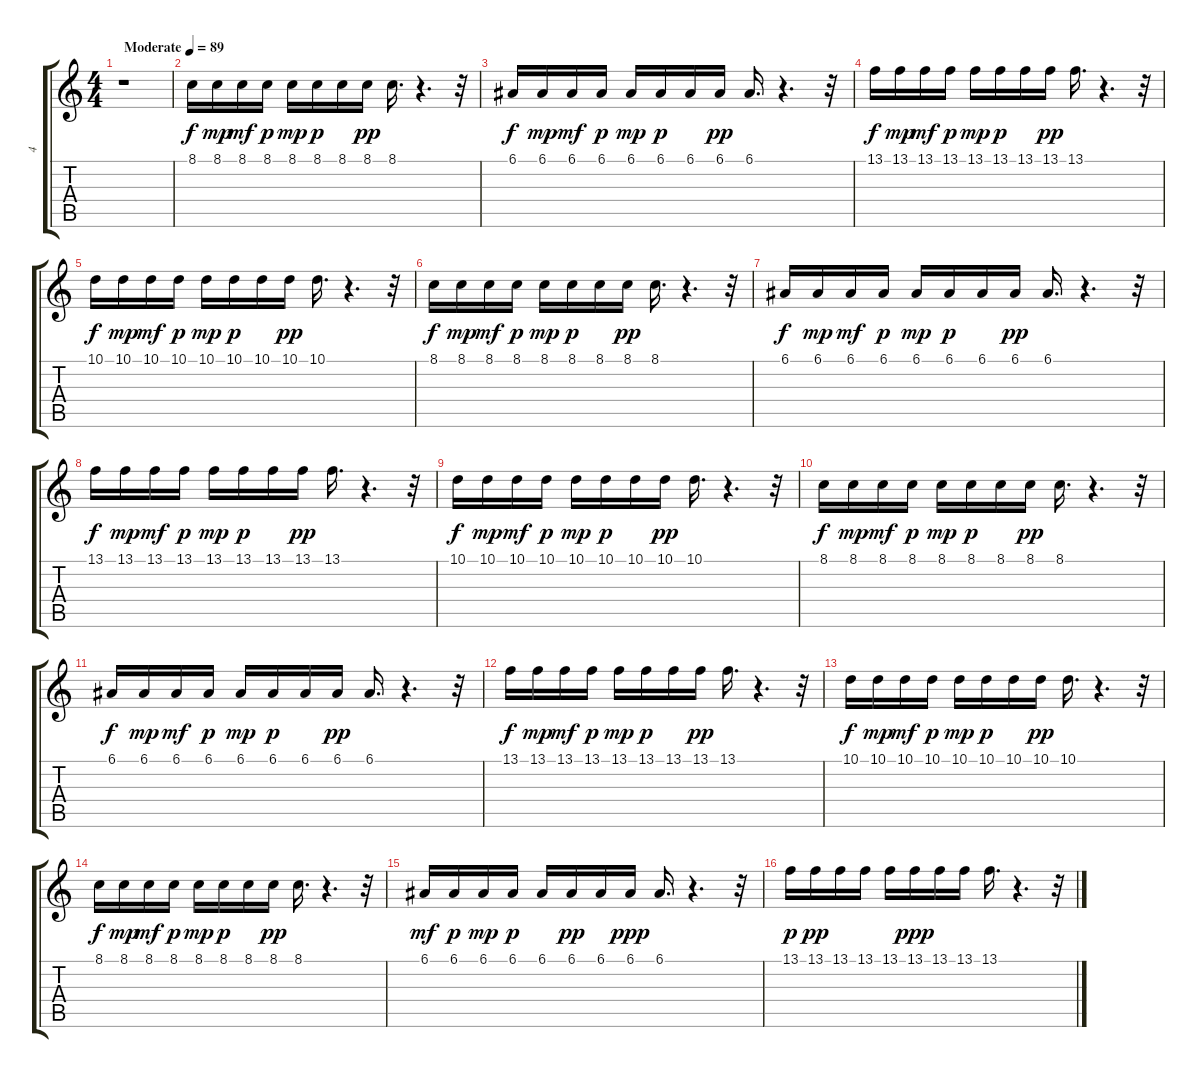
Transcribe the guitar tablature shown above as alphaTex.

\track ("4" "4") {instrument pad3polysynth}
\staff {score tabs}
\tuning (E4 B3 G3 D3 A2 E2) {hide}
\ts (4 4)
\tempo (89 "Moderate")
\clef g2
\ks c
r.1{dy f instrument pad3polysynth} |
8.1.16 8.1.16{dy mp} 8.1.16{dy mf} 8.1.16{dy p} 8.1.16{dy mp} 8.1.16{dy p} 8.1.16 8.1.16{dy pp} 8.1.16{d} r.4{d} r.32 |
6.1.16{dy f} 6.1.16{dy mp} 6.1.16{dy mf} 6.1.16{dy p} 6.1.16{dy mp} 6.1.16{dy p} 6.1.16 6.1.16{dy pp} 6.1.16{d} r.4{d} r.32 |
13.1.16{dy f} 13.1.16{dy mp} 13.1.16{dy mf} 13.1.16{dy p} 13.1.16{dy mp} 13.1.16{dy p} 13.1.16 13.1.16{dy pp} 13.1.16{d} r.4{d} r.32 |
10.1.16{dy f} 10.1.16{dy mp} 10.1.16{dy mf} 10.1.16{dy p} 10.1.16{dy mp} 10.1.16{dy p} 10.1.16 10.1.16{dy pp} 10.1.16{d} r.4{d} r.32 |
8.1.16{dy f} 8.1.16{dy mp} 8.1.16{dy mf} 8.1.16{dy p} 8.1.16{dy mp} 8.1.16{dy p} 8.1.16 8.1.16{dy pp} 8.1.16{d} r.4{d} r.32 |
6.1.16{dy f} 6.1.16{dy mp} 6.1.16{dy mf} 6.1.16{dy p} 6.1.16{dy mp} 6.1.16{dy p} 6.1.16 6.1.16{dy pp} 6.1.16{d} r.4{d} r.32 |
13.1.16{dy f} 13.1.16{dy mp} 13.1.16{dy mf} 13.1.16{dy p} 13.1.16{dy mp} 13.1.16{dy p} 13.1.16 13.1.16{dy pp} 13.1.16{d} r.4{d} r.32 |
10.1.16{dy f} 10.1.16{dy mp} 10.1.16{dy mf} 10.1.16{dy p} 10.1.16{dy mp} 10.1.16{dy p} 10.1.16 10.1.16{dy pp} 10.1.16{d} r.4{d} r.32 |
8.1.16{dy f} 8.1.16{dy mp} 8.1.16{dy mf} 8.1.16{dy p} 8.1.16{dy mp} 8.1.16{dy p} 8.1.16 8.1.16{dy pp} 8.1.16{d} r.4{d} r.32 |
6.1.16{dy f} 6.1.16{dy mp} 6.1.16{dy mf} 6.1.16{dy p} 6.1.16{dy mp} 6.1.16{dy p} 6.1.16 6.1.16{dy pp} 6.1.16{d} r.4{d} r.32 |
13.1.16{dy f} 13.1.16{dy mp} 13.1.16{dy mf} 13.1.16{dy p} 13.1.16{dy mp} 13.1.16{dy p} 13.1.16 13.1.16{dy pp} 13.1.16{d} r.4{d} r.32 |
10.1.16{dy f} 10.1.16{dy mp} 10.1.16{dy mf} 10.1.16{dy p} 10.1.16{dy mp} 10.1.16{dy p} 10.1.16 10.1.16{dy pp} 10.1.16{d} r.4{d} r.32 |
8.1.16{dy f} 8.1.16{dy mp} 8.1.16{dy mf} 8.1.16{dy p} 8.1.16{dy mp} 8.1.16{dy p} 8.1.16 8.1.16{dy pp} 8.1.16{d} r.4{d} r.32 |
6.1.16{dy mf} 6.1.16{dy p} 6.1.16{dy mp} 6.1.16{dy p} 6.1.16 6.1.16{dy pp} 6.1.16 6.1.16{dy ppp} 6.1.16{d} r.4{d} r.32 |
13.1.16{dy p} 13.1.16{dy pp} 13.1.16 13.1.16 13.1.16 13.1.16{dy ppp} 13.1.16 13.1.16 13.1.16{d} r.4{d} r.32
